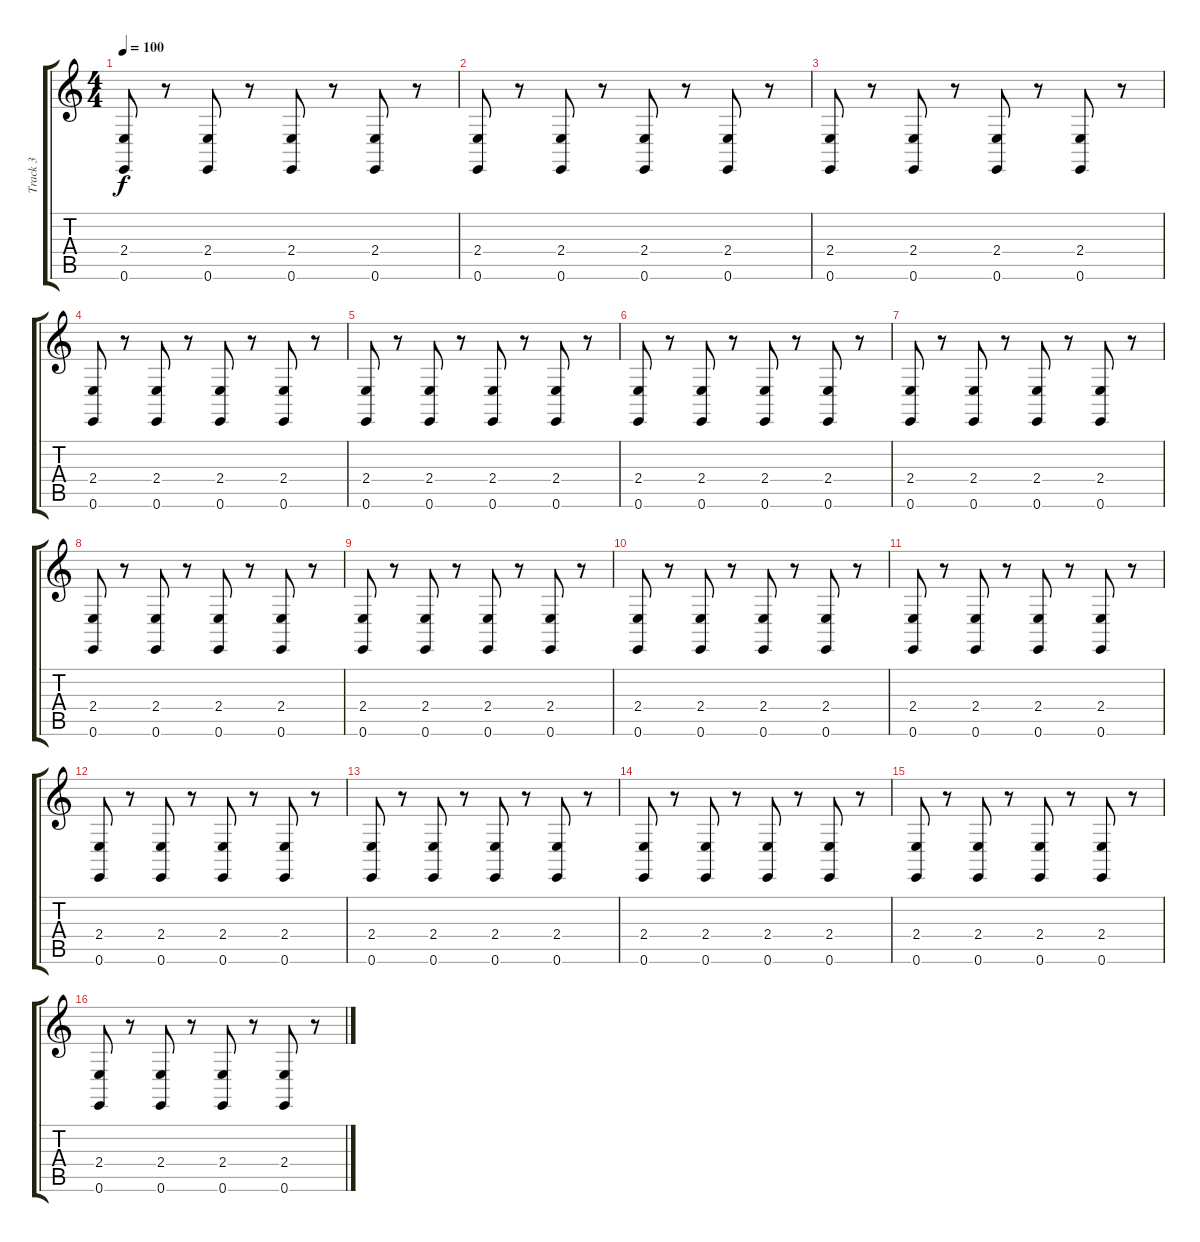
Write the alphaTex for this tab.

\track ("Track 3" "Track 3") {instrument stringensemble1}
\staff {score tabs}
\tuning (E4 B3 G3 D3 A2 E2) {hide}
\ts (4 4)
\tempo 100
\clef g2
\ks c
(2.4 0.6).8{dy f instrument stringensemble1} r.8 (2.4 0.6).8 r.8 (2.4 0.6).8 r.8 (2.4 0.6).8 r.8 |
(2.4 0.6).8 r.8 (2.4 0.6).8 r.8 (2.4 0.6).8 r.8 (2.4 0.6).8 r.8 |
(2.4 0.6).8 r.8 (2.4 0.6).8 r.8 (2.4 0.6).8 r.8 (2.4 0.6).8 r.8 |
(2.4 0.6).8 r.8 (2.4 0.6).8 r.8 (2.4 0.6).8 r.8 (2.4 0.6).8 r.8 |
(2.4 0.6).8 r.8 (2.4 0.6).8 r.8 (2.4 0.6).8 r.8 (2.4 0.6).8 r.8 |
(2.4 0.6).8 r.8 (2.4 0.6).8 r.8 (2.4 0.6).8 r.8 (2.4 0.6).8 r.8 |
(2.4 0.6).8 r.8 (2.4 0.6).8 r.8 (2.4 0.6).8 r.8 (2.4 0.6).8 r.8 |
(2.4 0.6).8 r.8 (2.4 0.6).8 r.8 (2.4 0.6).8 r.8 (2.4 0.6).8 r.8 |
(2.4 0.6).8 r.8 (2.4 0.6).8 r.8 (2.4 0.6).8 r.8 (2.4 0.6).8 r.8 |
(2.4 0.6).8 r.8 (2.4 0.6).8 r.8 (2.4 0.6).8 r.8 (2.4 0.6).8 r.8 |
(2.4 0.6).8 r.8 (2.4 0.6).8 r.8 (2.4 0.6).8 r.8 (2.4 0.6).8 r.8 |
(2.4 0.6).8 r.8 (2.4 0.6).8 r.8 (2.4 0.6).8 r.8 (2.4 0.6).8 r.8 |
(2.4 0.6).8 r.8 (2.4 0.6).8 r.8 (2.4 0.6).8 r.8 (2.4 0.6).8 r.8 |
(2.4 0.6).8 r.8 (2.4 0.6).8 r.8 (2.4 0.6).8 r.8 (2.4 0.6).8 r.8 |
(2.4 0.6).8 r.8 (2.4 0.6).8 r.8 (2.4 0.6).8 r.8 (2.4 0.6).8 r.8 |
(2.4 0.6).8 r.8 (2.4 0.6).8 r.8 (2.4 0.6).8 r.8 (2.4 0.6).8 r.8
